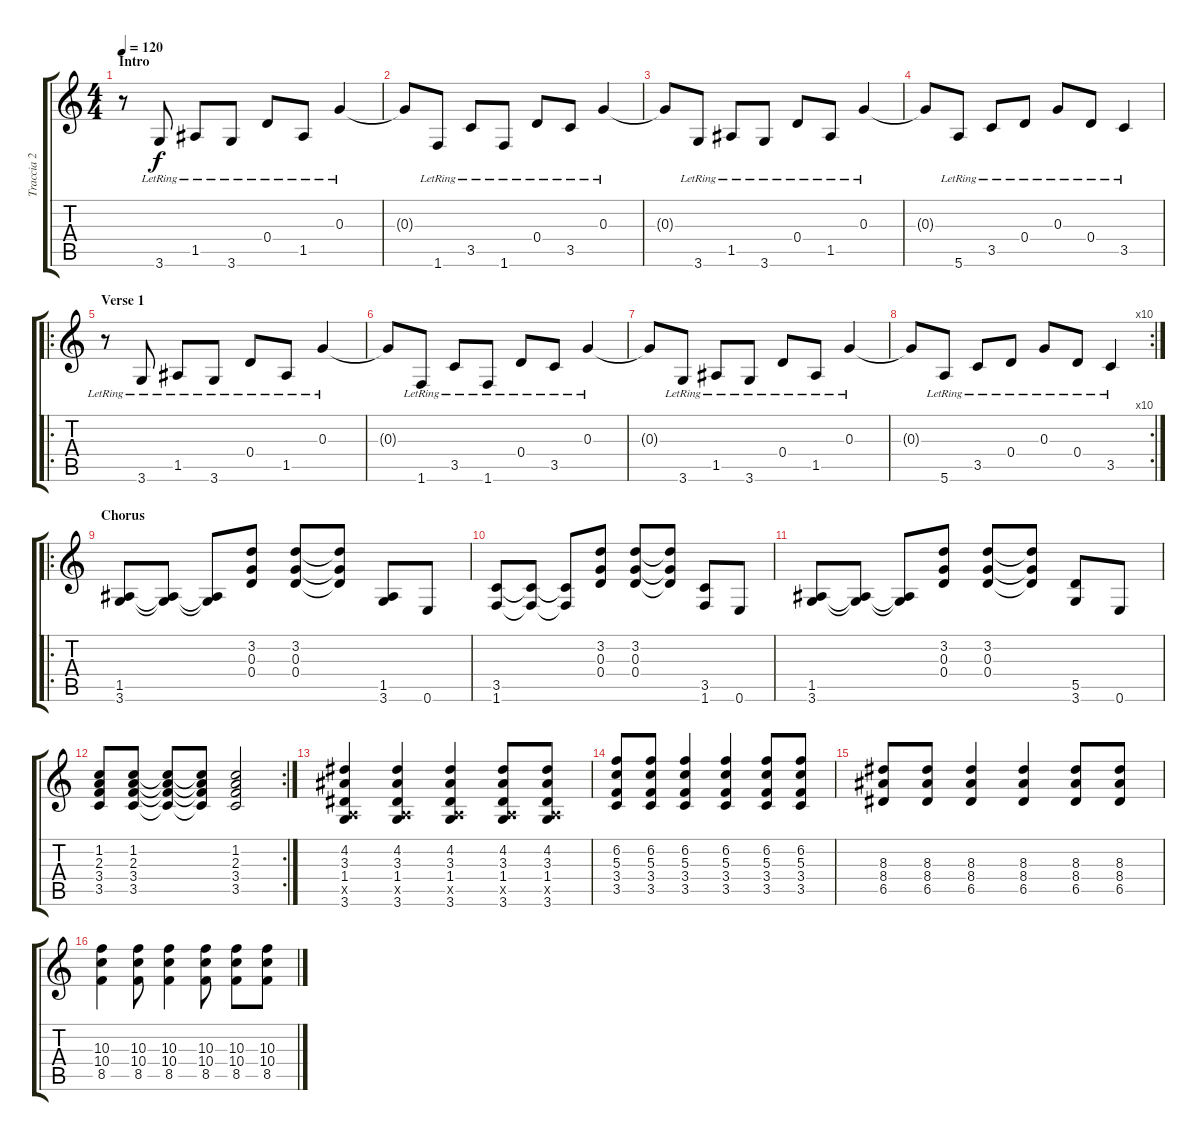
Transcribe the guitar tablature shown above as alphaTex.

\track ("Traccia 2" "Traccia 2") {instrument acousticguitarnylon}
\staff {score tabs}
\tuning (E4 B3 G3 D3 A2 E2) {hide}
\ts (4 4)
\section ("" "Intro")
\tempo 120
\clef g2
\ks c
r.8{dy f instrument acousticguitarnylon} 3.6{lr}.8 1.5{lr}.8 3.6{lr}.8 0.4{lr}.8 1.5{lr}.8 0.3{lr}.4 |
0.3{t}.8 1.6{lr}.8 3.5{lr}.8 1.6{lr}.8 0.4{lr}.8 3.5{lr}.8 0.3{lr}.4 |
0.3{t}.8 3.6{lr}.8 1.5{lr}.8 3.6{lr}.8 0.4{lr}.8 1.5{lr}.8 0.3{lr}.4 |
0.3{t}.8 5.6{lr}.8 3.5{lr}.8 0.4{lr}.8 0.3{lr}.8 0.4{lr}.8 3.5{lr}.4 |
\ro
\section ("" "Verse 1")
r.8 3.6{lr}.8 1.5{lr}.8 3.6{lr}.8 0.4{lr}.8 1.5{lr}.8 0.3{lr}.4 |
0.3{t}.8 1.6{lr}.8 3.5{lr}.8 1.6{lr}.8 0.4{lr}.8 3.5{lr}.8 0.3{lr}.4 |
0.3{t}.8 3.6{lr}.8 1.5{lr}.8 3.6{lr}.8 0.4{lr}.8 1.5{lr}.8 0.3{lr}.4 |
\rc 10
0.3{t}.8 5.6{lr}.8 3.5{lr}.8 0.4{lr}.8 0.3{lr}.8 0.4{lr}.8 3.5{lr}.4 |
\ro
\section ("" "Chorus")
(1.5 3.6).8{instrument distortionguitar} (1.5{t} 3.6{t}).8 (1.5{t} 3.6{t}).8 (3.2 0.3 0.4).8 (3.2 0.3 0.4).8 (3.2{t} 0.3{t} 0.4{t}).8 (1.5 3.6).8 0.6.8 |
(3.5 1.6).8 (3.5{t} 1.6{t}).8 (3.5{t} 1.6{t}).8 (3.2 0.3 0.4).8 (3.2 0.3 0.4).8 (3.2{t} 0.3{t} 0.4{t}).8 (3.5 1.6).8 0.6.8 |
(1.5 3.6).8 (1.5{t} 3.6{t}).8 (1.5{t} 3.6{t}).8 (3.2 0.3 0.4).8 (3.2 0.3 0.4).8 (3.2{t} 0.3{t} 0.4{t}).8 (5.5 3.6).8 0.6.8 |
\rc 2
(1.2 2.3 3.4 3.5).8 (1.2 2.3 3.4 3.5).8 (1.2{t} 2.3{t} 3.4{t} 3.5{t}).8 (1.2{t} 2.3{t} 3.4{t} 3.5{t}).8 (1.2 2.3 3.4 3.5).2 |
(4.2 3.3 1.4 0.5{x} 3.6).4{instrument distortionguitar} (4.2 3.3 1.4 0.5{x} 3.6).4 (4.2 3.3 1.4 0.5{x} 3.6).4 (4.2 3.3 1.4 0.5{x} 3.6).8 (4.2 3.3 1.4 0.5{x} 3.6).8 |
(6.2 5.3 3.4 3.5).8 (6.2 5.3 3.4 3.5).8 (6.2 5.3 3.4 3.5).4 (6.2 5.3 3.4 3.5).4 (6.2 5.3 3.4 3.5).8 (6.2 5.3 3.4 3.5).8 |
(8.3 8.4 6.5).8 (8.3 8.4 6.5).8 (8.3 8.4 6.5).4 (8.3 8.4 6.5).4 (8.3 8.4 6.5).8 (8.3 8.4 6.5).8 |
(10.3 10.4 8.5).4 (10.3 10.4 8.5).8 (10.3 10.4 8.5).4 (10.3 10.4 8.5).8 (10.3 10.4 8.5).8 (10.3 10.4 8.5).8
